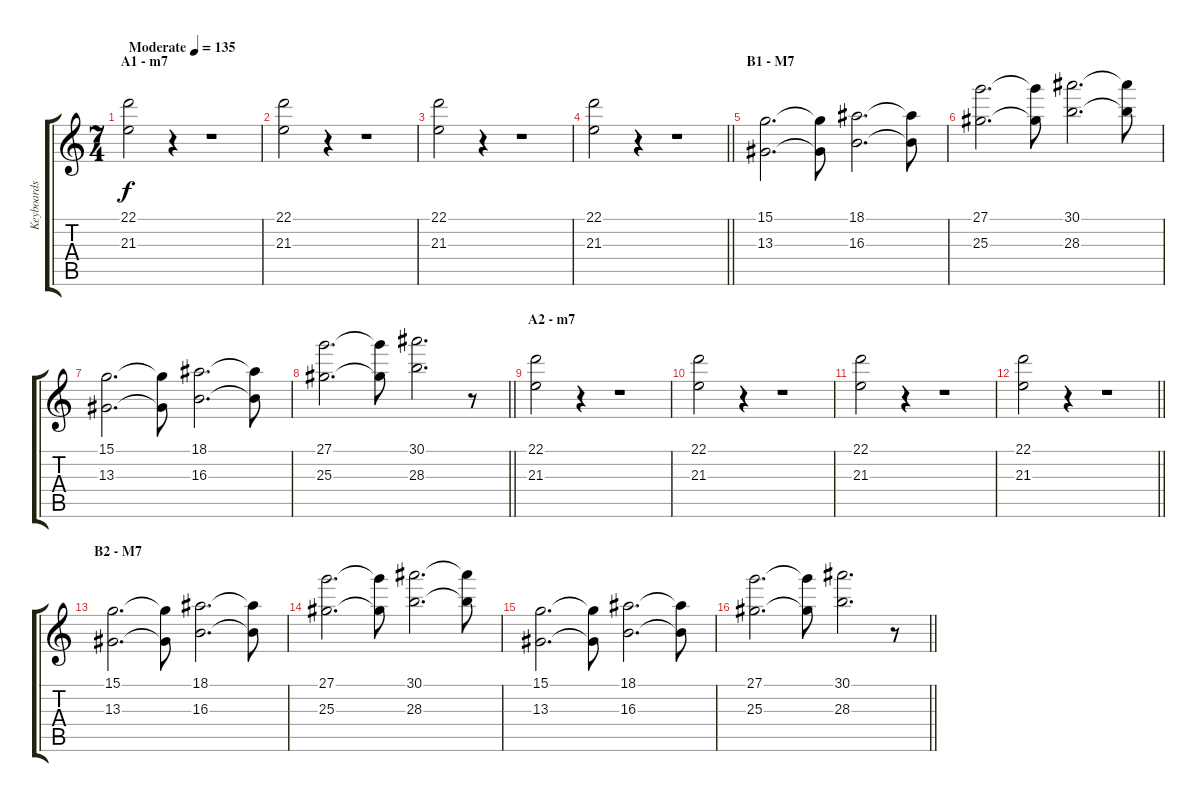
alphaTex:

\track ("Keyboards" "Keyboards") {instrument stringensemble2}
\staff {score tabs}
\tuning (E4 B3 G3 D3 A2 E2) {hide}
\ts (7 4)
\section ("" "A1 - m7")
\tempo (135 "Moderate")
\clef g2
\ks c
(22.1 21.3).2{dy f instrument stringensemble2} r.4 r.1 |
(22.1 21.3).2 r.4 r.1 |
(22.1 21.3).2 r.4 r.1 |
\barLineRight lightlight
(22.1 21.3).2 r.4 r.1 |
\section ("" "B1 - M7")
(15.1 13.3).2{d} (15.1{t} 13.3{t}).8 (18.1 16.3).2{d} (18.1{t} 16.3{t}).8 |
(27.1 25.3).2{d} (27.1{t} 25.3{t}).8 (30.1 28.3).2{d} (30.1{t} 28.3{t}).8 |
(15.1 13.3).2{d} (15.1{t} 13.3{t}).8 (18.1 16.3).2{d} (18.1{t} 16.3{t}).8 |
\barLineRight lightlight
(27.1 25.3).2{d} (27.1{t} 25.3{t}).8 (30.1 28.3).2{d} r.8 |
\section ("" "A2 - m7")
(22.1 21.3).2 r.4 r.1 |
(22.1 21.3).2 r.4 r.1 |
(22.1 21.3).2 r.4 r.1 |
\barLineRight lightlight
(22.1 21.3).2 r.4 r.1 |
\section ("" "B2 - M7")
(15.1 13.3).2{d} (15.1{t} 13.3{t}).8 (18.1 16.3).2{d} (18.1{t} 16.3{t}).8 |
(27.1 25.3).2{d} (27.1{t} 25.3{t}).8 (30.1 28.3).2{d} (30.1{t} 28.3{t}).8 |
(15.1 13.3).2{d} (15.1{t} 13.3{t}).8 (18.1 16.3).2{d} (18.1{t} 16.3{t}).8 |
\barLineRight lightlight
(27.1 25.3).2{d} (27.1{t} 25.3{t}).8 (30.1 28.3).2{d} r.8
